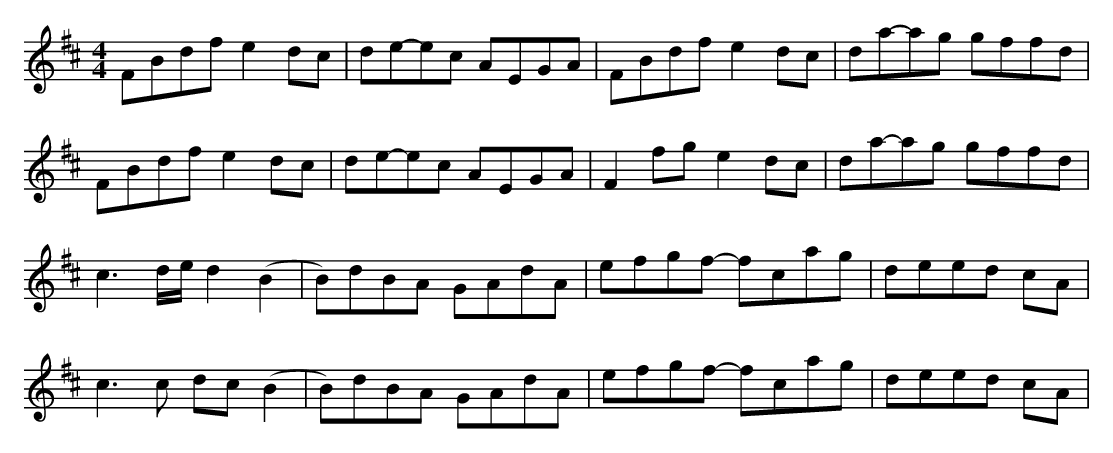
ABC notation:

X:1
M:4/4
K:Bmin
FBdf e2dc|de-ec AEGA|FBdf e2dc|da-ag gffd|
FBdf e2dc|de-ec AEGA|F2fg e2dc|da-ag gffd|
c3d/e/ d2(B2|B)dBA GAdA|efgf- fcag|deed cA|
c3c dc(B2|B)dBA GAdA|efgf- fcag|deed cA|
